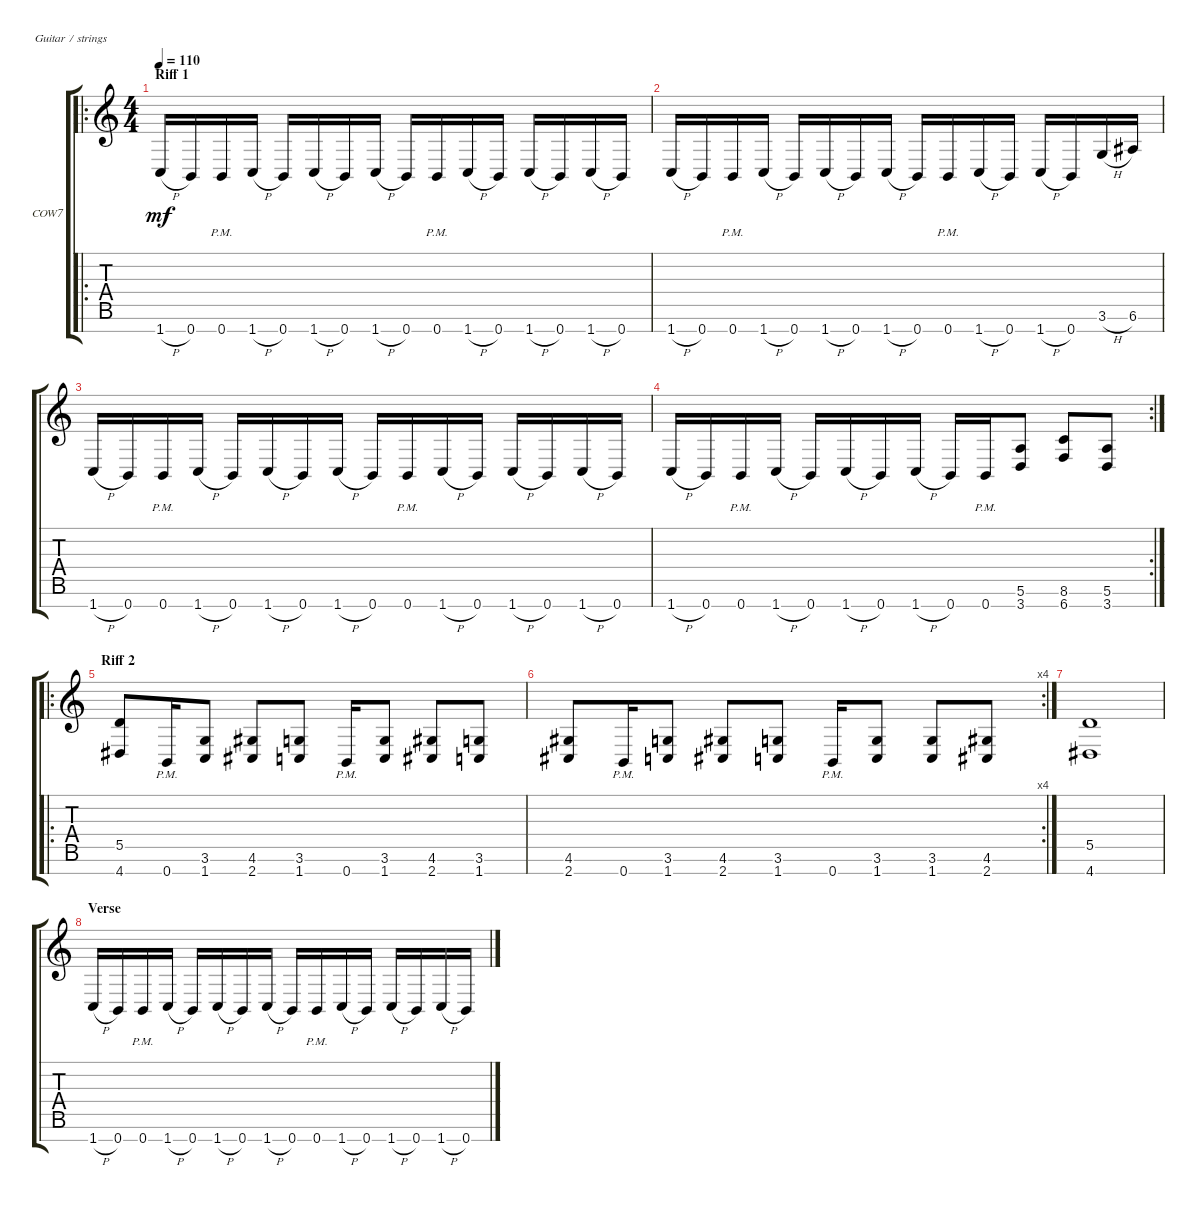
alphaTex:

\defaultSystemsLayout 4
\bracketExtendMode groupsimilarinstruments
\firstSystemTrackNameOrientation horizontal
\otherSystemsTrackNameOrientation horizontal
\track ("Christian Olde Wolbers" "COW7") {instrument distortionguitar}
\staff {score tabs}
\tuning (E4 B3 G3 D3 A2 E2 B1)
\ro
\ts (4 4)
\section ("" "Riff 1")
\tempo 110
\clef g2
\ks c
1.7{h}.16{dy mf instrument distortionguitar} 0.7.16 0.7{pm}.16 1.7{h}.16 0.7.16 1.7{h}.16 0.7.16 1.7{h}.16 0.7.16 0.7{pm}.16 1.7{h}.16 0.7.16 1.7{h}.16 0.7.16 1.7{h}.16 0.7.16 |
1.7{h}.16 0.7.16 0.7{pm}.16 1.7{h}.16 0.7.16 1.7{h}.16 0.7.16 1.7{h}.16 0.7.16 0.7{pm}.16 1.7{h}.16 0.7.16 1.7{h}.16 0.7.16 3.6{h}.16 6.6.16 |
\scale
0.506471 1.7{h}.16 0.7.16 0.7{pm}.16 1.7{h}.16 0.7.16 1.7{h}.16 0.7.16 1.7{h}.16 0.7.16 0.7{pm}.16 1.7{h}.16 0.7.16 1.7{h}.16 0.7.16 1.7{h}.16 0.7.16 |
\rc 2
1.7{h}.16 0.7.16 0.7{pm}.16 1.7{h}.16 0.7.16 1.7{h}.16 0.7.16 1.7{h}.16 0.7.16 0.7{pm}.16 (3.7 5.6).8 (6.7 8.6).8 (3.7 5.6).8 |
\ro
\section ("" "Riff 2")
(4.7 5.5).8 0.7{pm}.16 (1.7 3.6).8 (2.7 4.6).8 (1.7 3.6).8 0.7{pm}.16 (1.7 3.6).8 (2.7 4.6).8 (1.7 3.6).8 |
\rc 4
(2.7 4.6).8 0.7{pm}.16 (1.7 3.6).8 (2.7 4.6).8 (1.7 3.6).8 0.7{pm}.16 (1.7 3.6).8 (1.7 3.6).8 (2.7 4.6).8 |
\scale
0.133047 (4.7 5.5).1 |
\section ("" "Verse")
\scale
0.390558 1.7{h}.16 0.7.16 0.7{pm}.16 1.7{h}.16 0.7.16 1.7{h}.16 0.7.16 1.7{h}.16 0.7.16 0.7{pm}.16 1.7{h}.16 0.7.16 1.7{h}.16 0.7.16 1.7{h}.16 0.7.16
